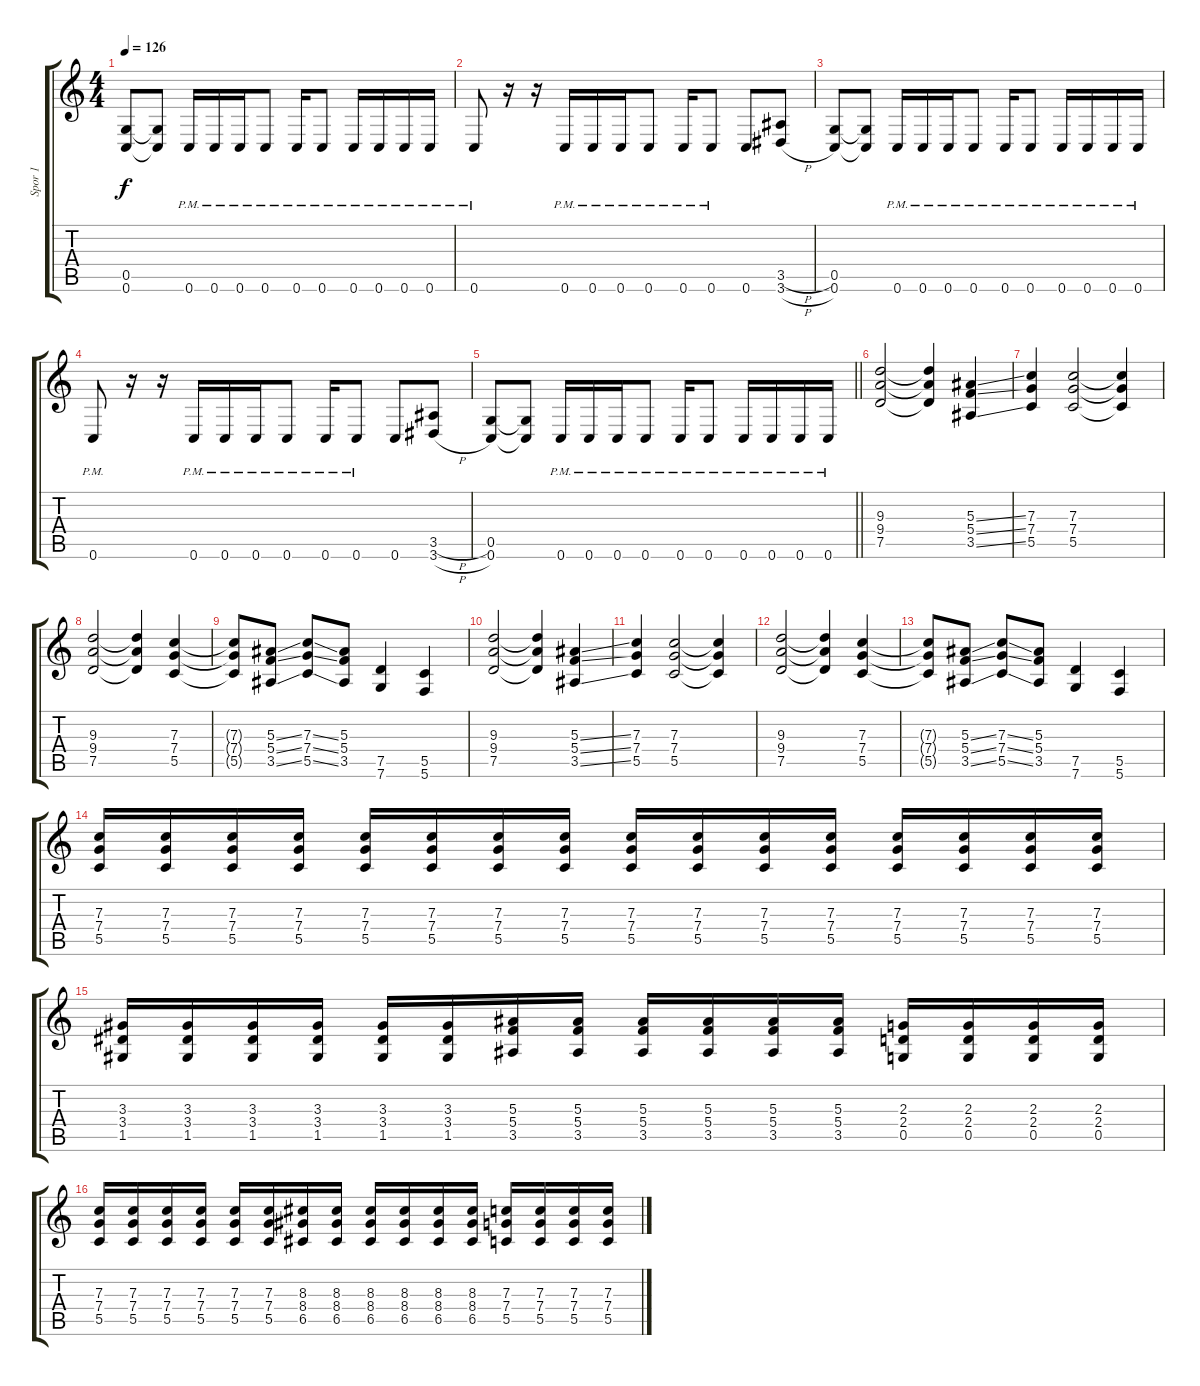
\track ("Spor 1" "Spor 1") {instrument distortionguitar}
\staff {score tabs}
\tuning (D4 A3 F3 C3 G2 C2) {hide}
\ts (4 4)
\tempo 126
\clef g2
\ks c
(0.5 0.6).8{dy f} (0.5{t} 0.6{t}).8 0.6{pm}.16 0.6{pm}.16 0.6{pm}.16 0.6{pm}.8 0.6{pm}.16 0.6{pm}.8 0.6{pm}.16 0.6{pm}.16 0.6{pm}.16 0.6{pm}.16 |
0.6{pm}.8 r.16 r.16 0.6{pm}.16 0.6{pm}.16 0.6{pm}.16 0.6{pm}.8 0.6{pm}.16 0.6{pm}.8 0.6.8 (3.5{h} 3.6{h}).8 |
(0.5 0.6).8 (0.5{t} 0.6{t}).8 0.6{pm}.16 0.6{pm}.16 0.6{pm}.16 0.6{pm}.8 0.6{pm}.16 0.6{pm}.8 0.6{pm}.16 0.6{pm}.16 0.6{pm}.16 0.6{pm}.16 |
0.6{pm}.8 r.16 r.16 0.6{pm}.16 0.6{pm}.16 0.6{pm}.16 0.6{pm}.8 0.6{pm}.16 0.6{pm}.8 0.6.8 (3.5{h} 3.6{h}).8 |
\barLineRight lightlight
(0.5 0.6).8 (0.5{t} 0.6{t}).8 0.6{pm}.16 0.6{pm}.16 0.6{pm}.16 0.6{pm}.8 0.6{pm}.16 0.6{pm}.8 0.6{pm}.16 0.6{pm}.16 0.6{pm}.16 0.6{pm}.16 |
(9.3 9.4 7.5).2 (9.3{t} 9.4{t} 7.5{t}).4 (5.3{ss} 5.4{ss} 3.5{ss}).4 |
(7.3 7.4 5.5).4 (7.3 7.4 5.5).2 (7.3{t} 7.4{t} 5.5{t}).4 |
(9.3 9.4 7.5).2 (9.3{t} 9.4{t} 7.5{t}).4 (7.3 7.4 5.5).4 |
(7.3{t} 7.4{t} 5.5{t}).8 (5.3{ss} 5.4{ss} 3.5{ss}).8 (7.3{ss} 7.4{ss} 5.5{ss}).8 (5.3 5.4 3.5).8 (7.5 7.6).4 (5.5 5.6).4 |
(9.3 9.4 7.5).2 (9.3{t} 9.4{t} 7.5{t}).4 (5.3{ss} 5.4{ss} 3.5{ss}).4 |
(7.3 7.4 5.5).4 (7.3 7.4 5.5).2 (7.3{t} 7.4{t} 5.5{t}).4 |
(9.3 9.4 7.5).2 (9.3{t} 9.4{t} 7.5{t}).4 (7.3 7.4 5.5).4 |
(7.3{t} 7.4{t} 5.5{t}).8 (5.3{ss} 5.4{ss} 3.5{ss}).8 (7.3{ss} 7.4{ss} 5.5{ss}).8 (5.3 5.4 3.5).8 (7.5 7.6).4 (5.5 5.6).4 |
(7.3 7.4 5.5).16 (7.3 7.4 5.5).16 (7.3 7.4 5.5).16 (7.3 7.4 5.5).16 (7.3 7.4 5.5).16 (7.3 7.4 5.5).16 (7.3 7.4 5.5).16 (7.3 7.4 5.5).16 (7.3 7.4 5.5).16 (7.3 7.4 5.5).16 (7.3 7.4 5.5).16 (7.3 7.4 5.5).16 (7.3 7.4 5.5).16 (7.3 7.4 5.5).16 (7.3 7.4 5.5).16 (7.3 7.4 5.5).16 |
(3.3 3.4 1.5).16 (3.3 3.4 1.5).16 (3.3 3.4 1.5).16 (3.3 3.4 1.5).16 (3.3 3.4 1.5).16 (3.3 3.4 1.5).16 (5.3 5.4 3.5).16 (5.3 5.4 3.5).16 (5.3 5.4 3.5).16 (5.3 5.4 3.5).16 (5.3 5.4 3.5).16 (5.3 5.4 3.5).16 (2.3 2.4 0.5).16 (2.3 2.4 0.5).16 (2.3 2.4 0.5).16 (2.3 2.4 0.5).16 |
(7.3 7.4 5.5).16 (7.3 7.4 5.5).16 (7.3 7.4 5.5).16 (7.3 7.4 5.5).16 (7.3 7.4 5.5).16 (7.3 7.4 5.5).16 (8.3 8.4 6.5).16 (8.3 8.4 6.5).16 (8.3 8.4 6.5).16 (8.3 8.4 6.5).16 (8.3 8.4 6.5).16 (8.3 8.4 6.5).16 (7.3 7.4 5.5).16 (7.3 7.4 5.5).16 (7.3 7.4 5.5).16 (7.3 7.4 5.5).16
